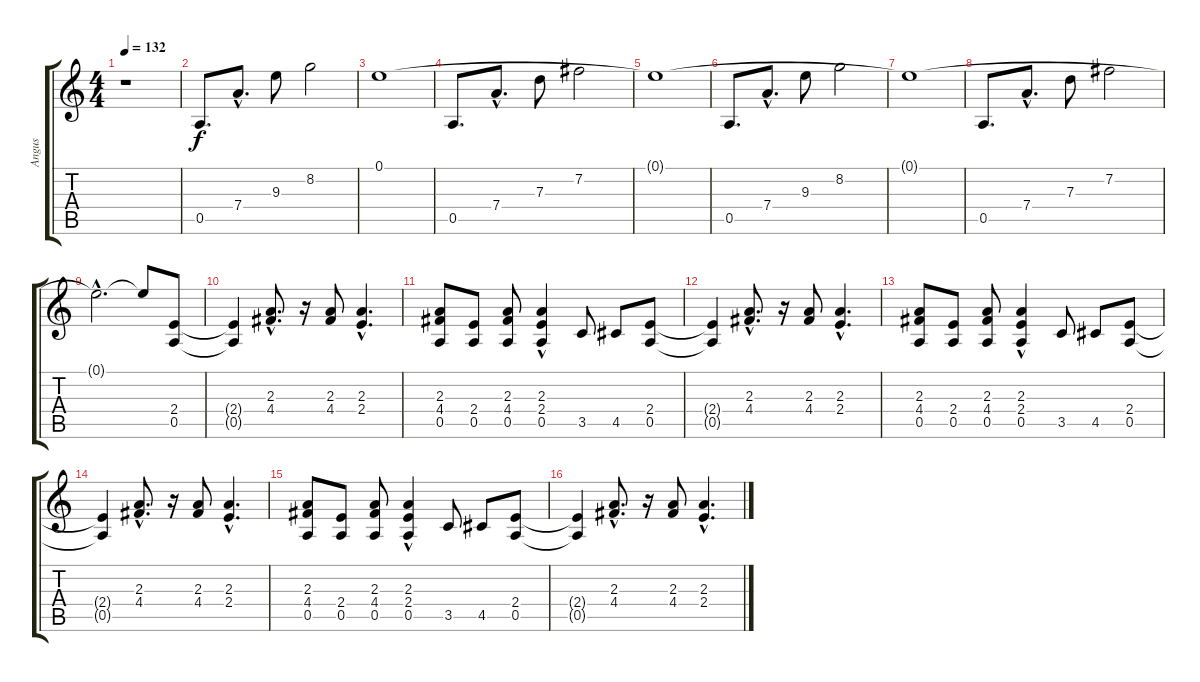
\track ("Angus" "Angus") {instrument overdrivenguitar}
\staff {score tabs}
\tuning (E4 B3 G3 D3 A2 E2) {hide}
\ts (4 4)
\tempo 132
\clef g2
\ks c
r.1{dy f instrument overdrivenguitar} |
0.5.8{d} 7.4{hac}.8{d} 9.3.8 8.2.2 |
0.1.1 |
0.5.8{d} 7.4{hac}.8{d} 7.3.8 7.2.2 |
0.1{t}.1 |
0.5.8{d} 7.4{hac}.8{d} 9.3.8 8.2.2 |
0.1{t}.1 |
0.5.8{d} 7.4{hac}.8{d} 7.3.8 7.2.2 |
0.1{hac t}.2{d} 0.1{t}.8 (2.4 0.5).8 |
(2.4{t} 0.5{t}).4 (2.3{hac} 4.4{hac}).8{d} r.16 (2.3 4.4).8 (2.3{hac} 2.4{hac}).4{d} |
(2.3 4.4 0.5).8 (2.4 0.5).8 (2.3 4.4 0.5).8 (2.3 2.4{hac} 0.5).4 3.5.8 4.5.8 (2.4 0.5).8 |
(2.4{t} 0.5{t}).4 (2.3{hac} 4.4{hac}).8{d} r.16 (2.3 4.4).8 (2.3{hac} 2.4{hac}).4{d} |
(2.3 4.4 0.5).8 (2.4 0.5).8 (2.3 4.4 0.5).8 (2.3 2.4{hac} 0.5).4 3.5.8 4.5.8 (2.4 0.5).8 |
(2.4{t} 0.5{t}).4 (2.3{hac} 4.4{hac}).8{d} r.16 (2.3 4.4).8 (2.3{hac} 2.4{hac}).4{d} |
(2.3 4.4 0.5).8 (2.4 0.5).8 (2.3 4.4 0.5).8 (2.3 2.4{hac} 0.5).4 3.5.8 4.5.8 (2.4 0.5).8 |
(2.4{t} 0.5{t}).4 (2.3{hac} 4.4{hac}).8{d} r.16 (2.3 4.4).8 (2.3{hac} 2.4{hac}).4{d}
